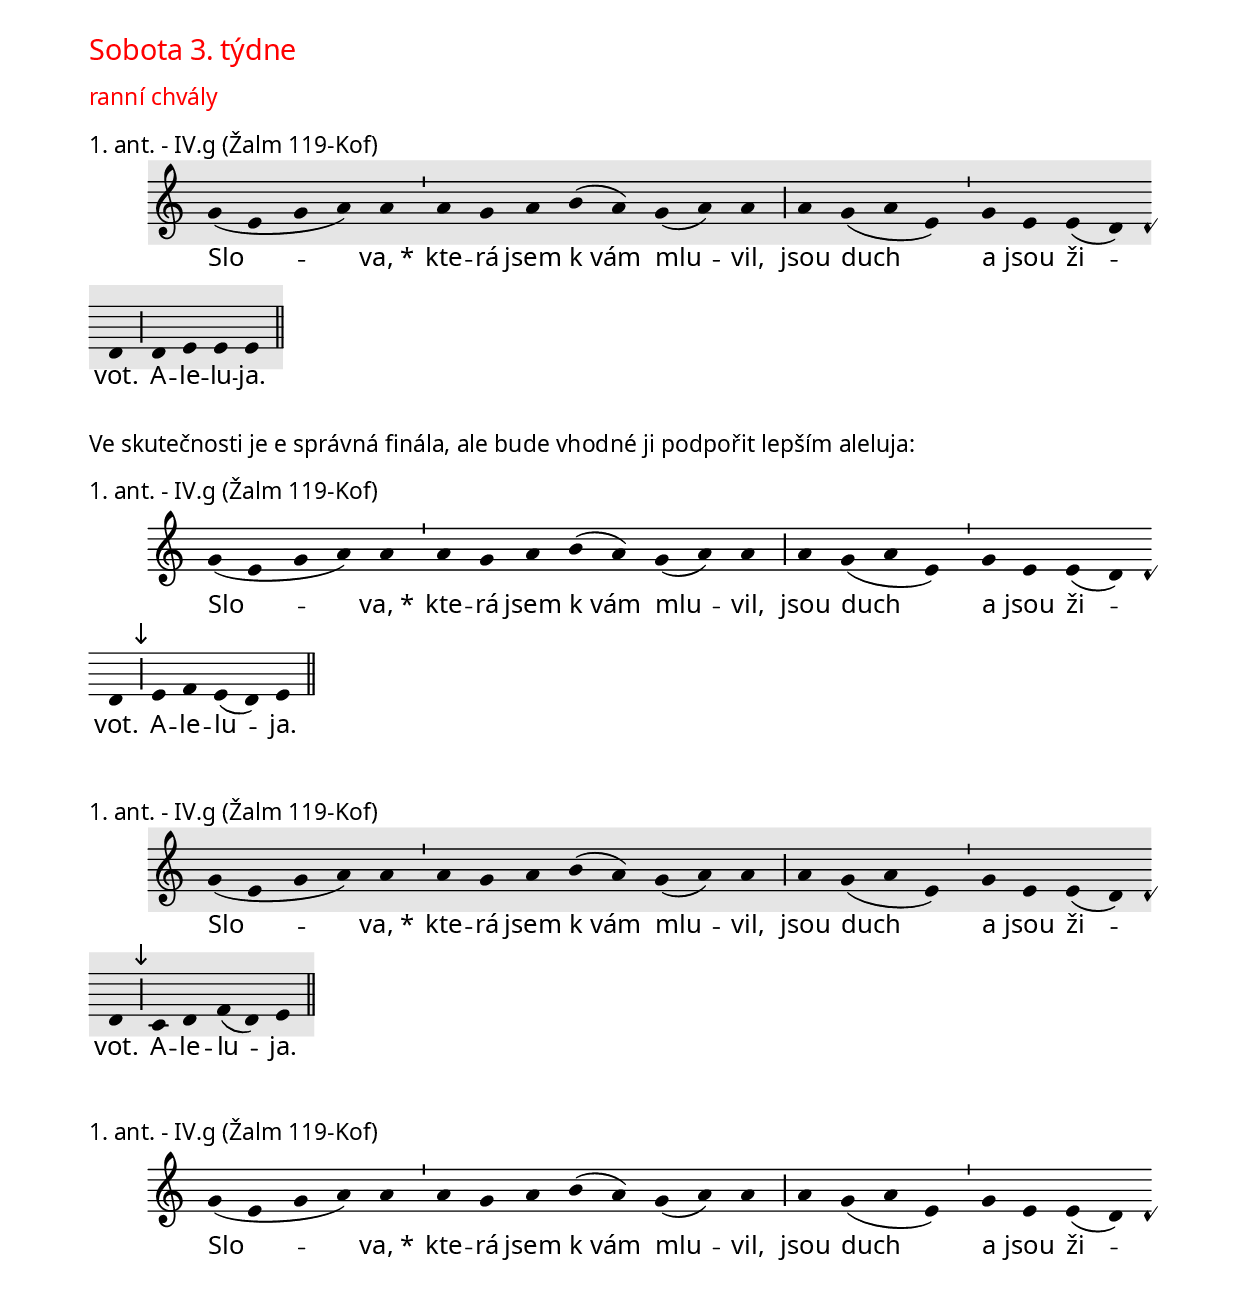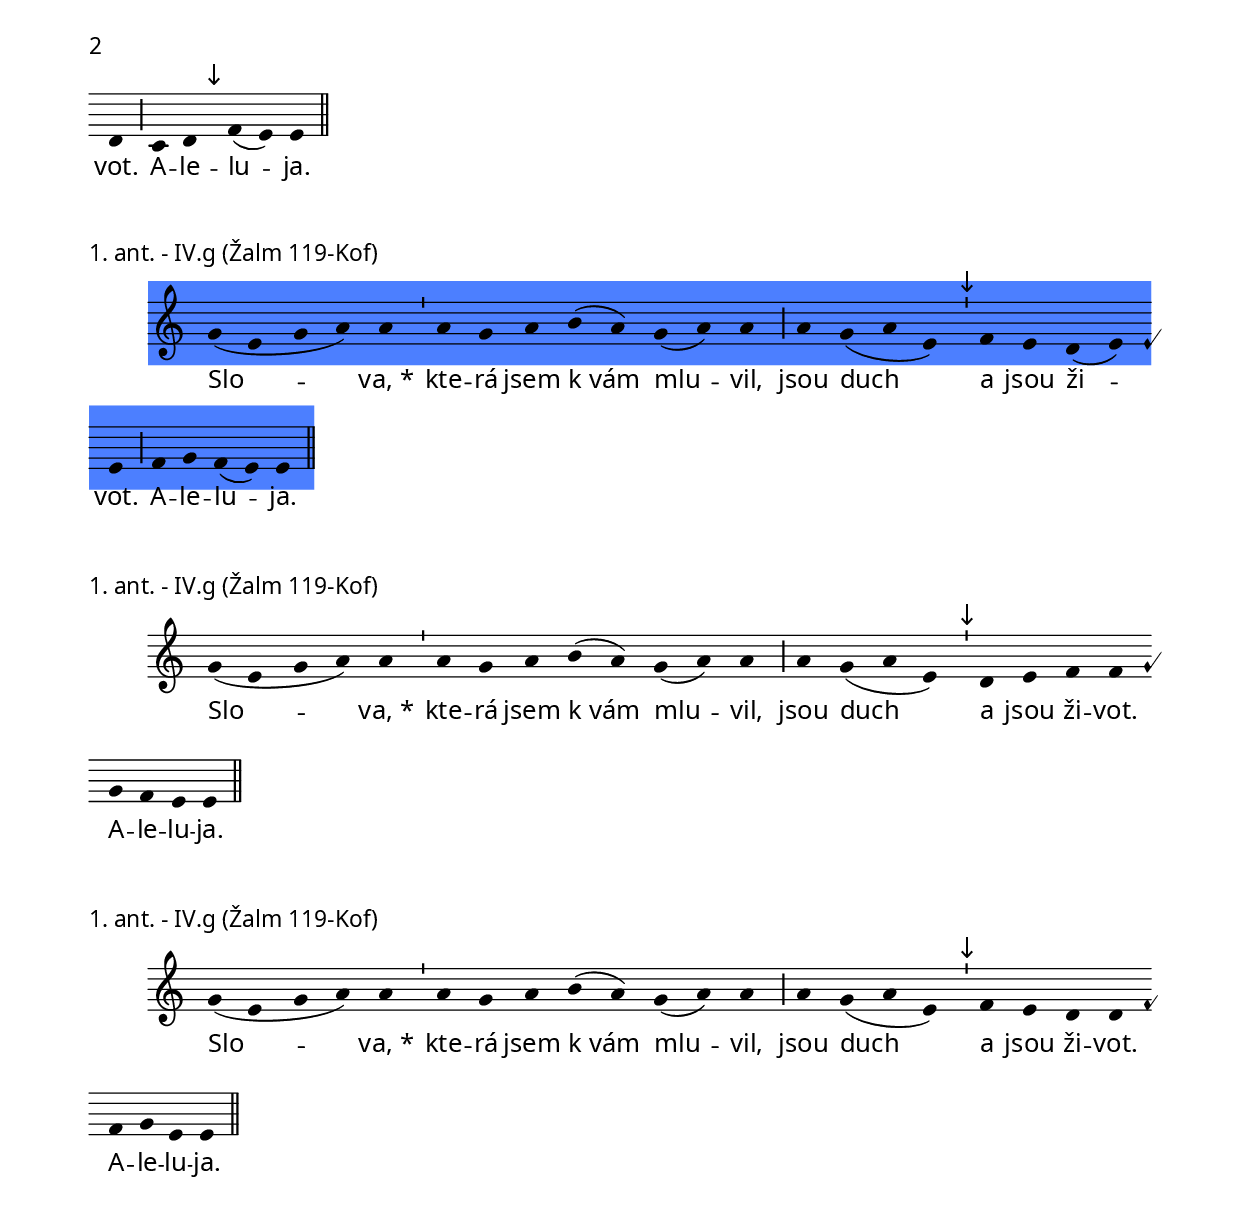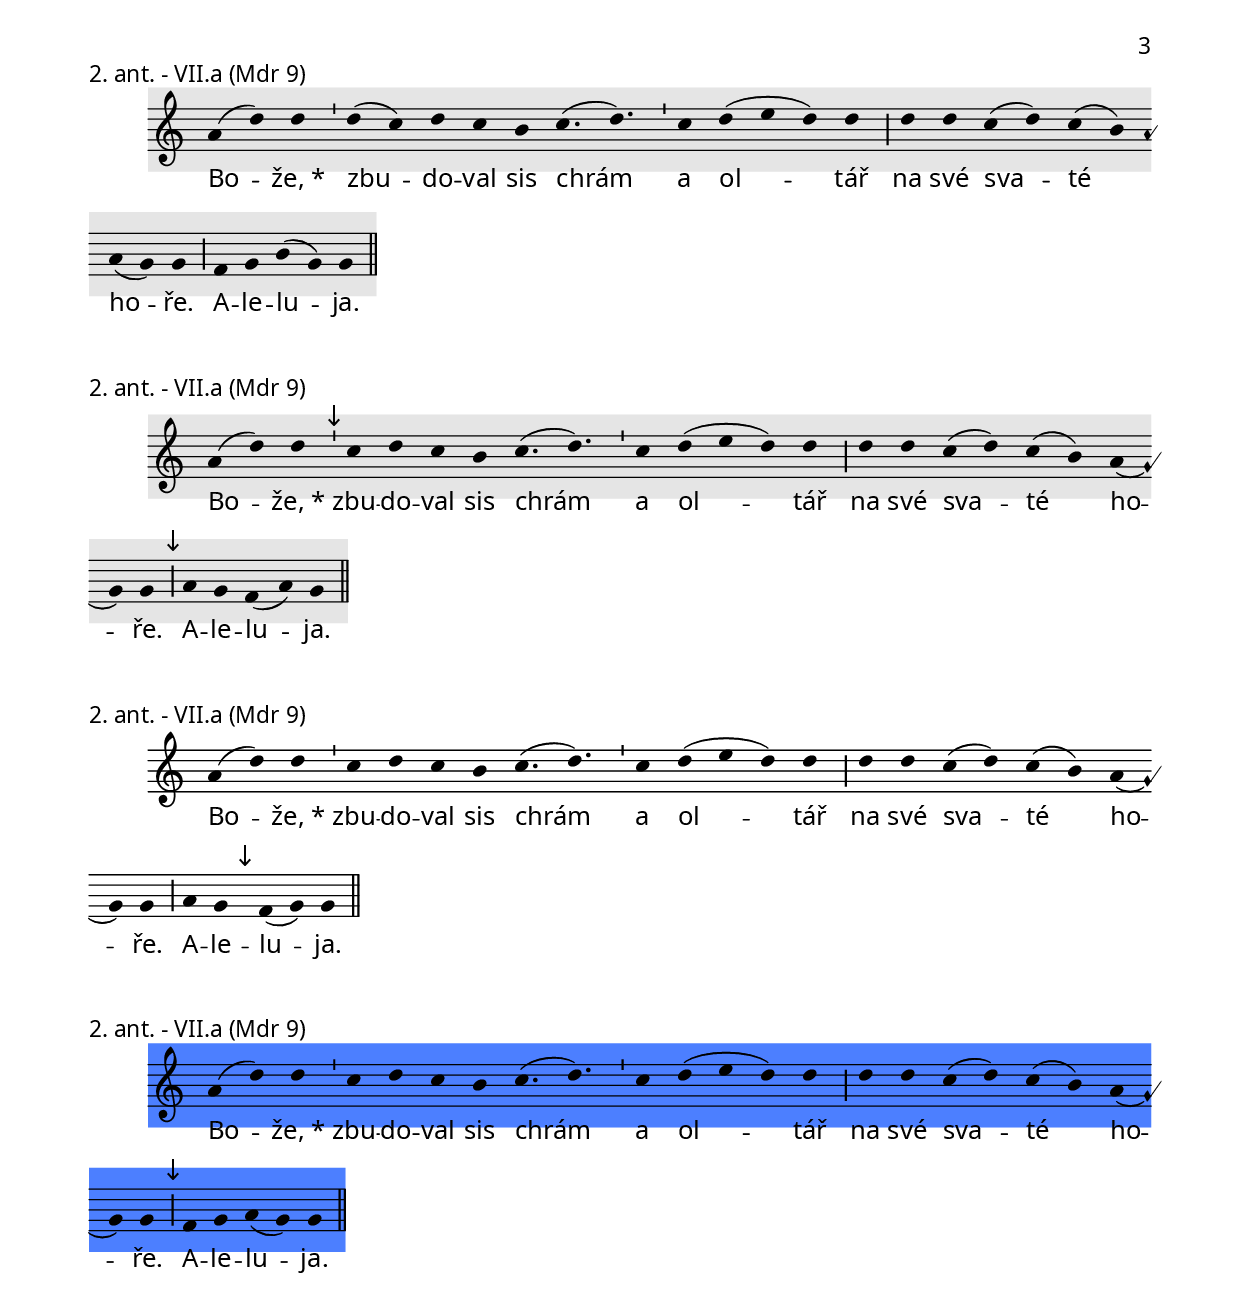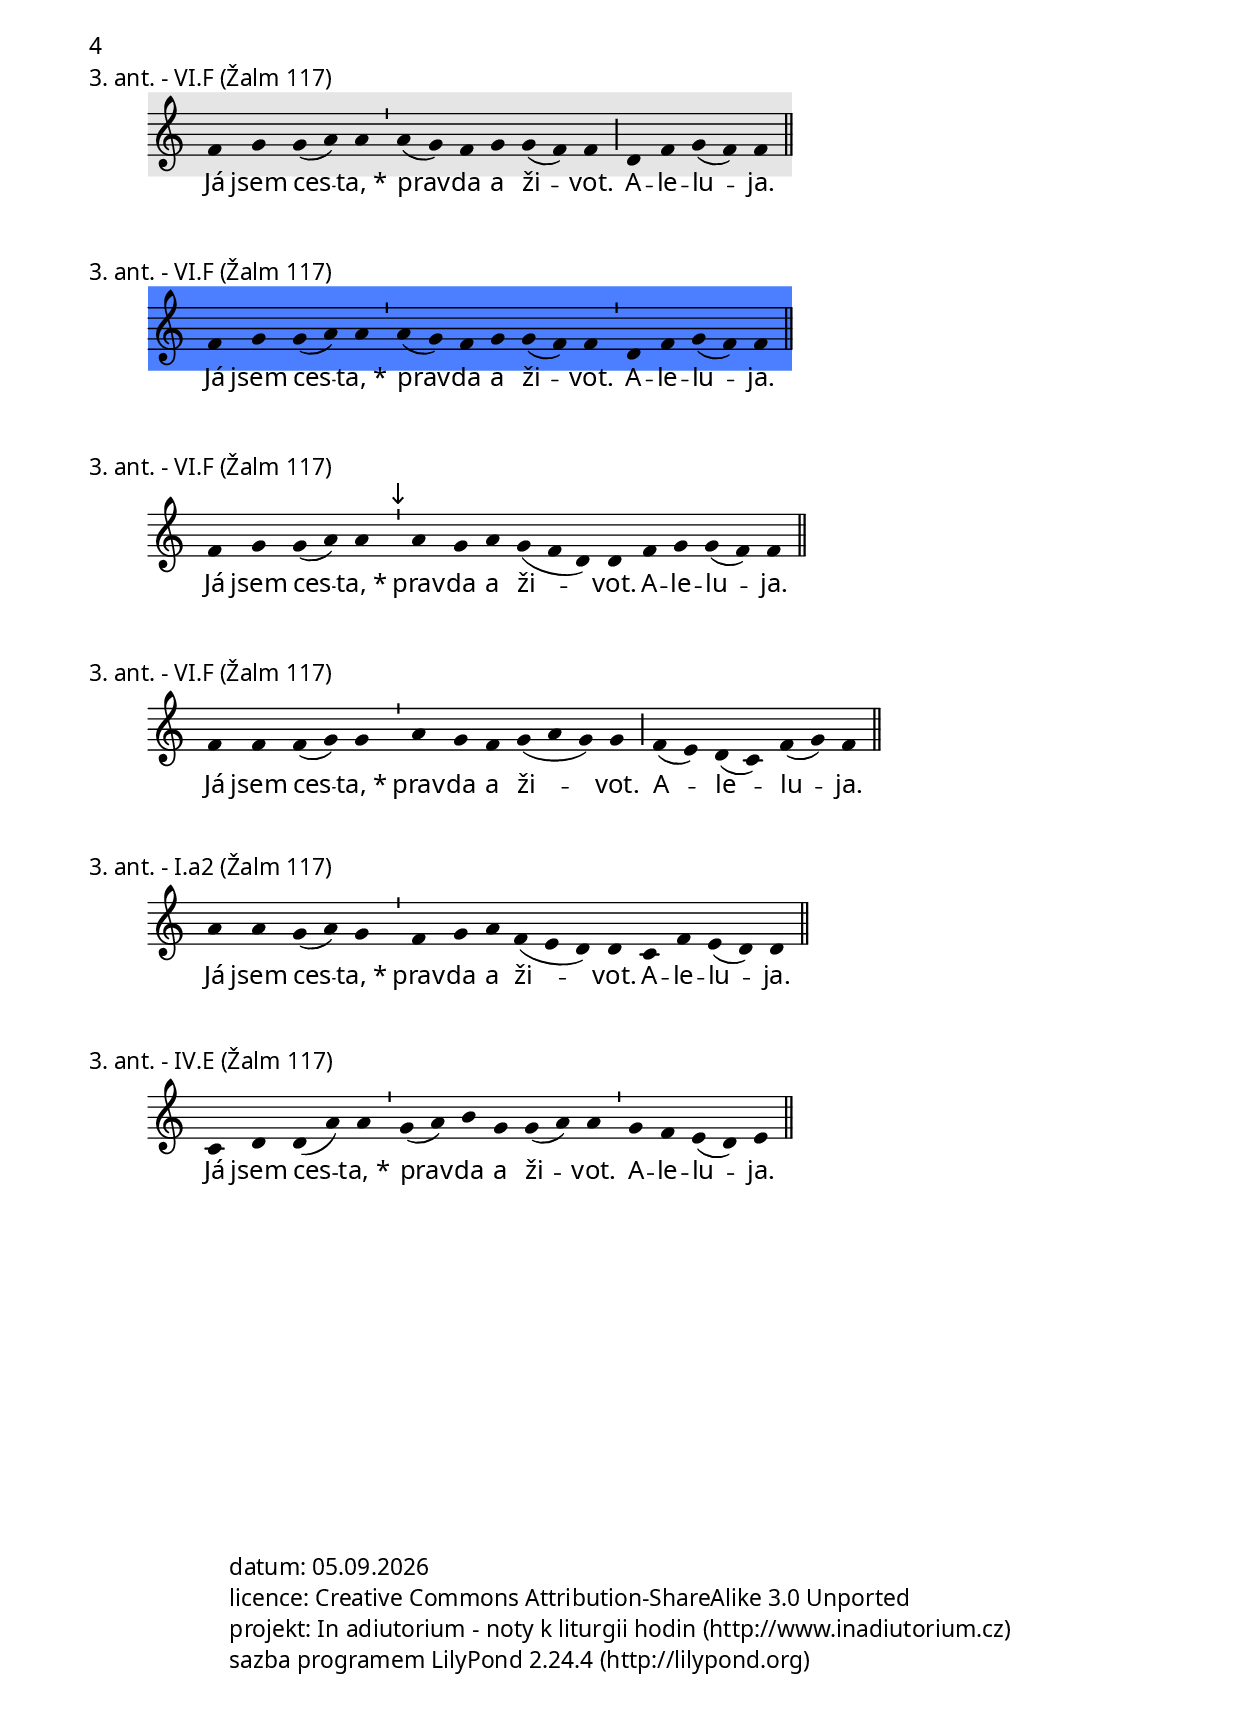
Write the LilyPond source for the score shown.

\include "../spolecne.ly"

\markup {\nadpisDen {Sobota 3. týdne}}

\markup {\nadpisHodinka {"ranní chvály"}}

\score {
  \relative c'' {
    \zvyraznovacSedy
    \choralniRezim
    g4( e g a) a \barMin a g a b( a) g( a) a \barMaior
    a g( a e) \barMin g e e( d) d \barMaior
    d e e e \barFinalis
  }
  \addlyrics {
    Slo -- va,_* kte -- rá jsem k_vám mlu -- vil,
    jsou duch a jsou ži -- vot.
    A -- le -- lu -- ja.
  }
  \header {
    quid = "1. ant."
    modus = "IV"
    differentia = "g"
    psalmus = "Žalm 119-Kof"
    id = "rch-a1"
    placet = "? tady si nejsem jist pravou finálou"
    piece = \markup {\sestavTitulek}
  }
}

\markup\justify{
  Ve skutečnosti je e správná finála, ale bude vhodné ji podpořit
  lepším aleluja:
}

\score {
  \relative c'' {
    \choralniRezim
    g4( e g a) a \barMin
    a g a b( a) g( a) a \barMaior
    a g( a e) \barMin
    g e e( d) d \barMaior
    \mark\sipka e f e( d) e \barFinalis
  }
  \addlyrics {
    Slo -- va,_*
    kte -- rá jsem k_vám mlu -- vil,
    jsou duch
    a jsou ži -- vot.
    A -- le -- lu -- ja.
  }
  \header {
    quid = "1. ant."
    modus = "IV"
    differentia = "g"
    psalmus = "Žalm 119-Kof"
    id = "rch-a1"
    piece = \markup {\sestavTitulek}
  }
}

\score {
  \relative c'' {
    \zvyraznovacSedy
    \choralniRezim
    g4( e g a) a \barMin
    a g a b( a) g( a) a \barMaior
    a g( a e) \barMin
    g e e( d) d \barMaior
    \mark\sipka c d f( d) e \barFinalis
  }
  \addlyrics {
    Slo -- va,_*
    kte -- rá jsem k_vám mlu -- vil,
    jsou duch
    a jsou ži -- vot.
    A -- le -- lu -- ja.
  }
  \header {
    quid = "1. ant."
    modus = "IV"
    differentia = "g"
    psalmus = "Žalm 119-Kof"
    id = "rch-a1"
    piece = \markup {\sestavTitulek}
  }
}

\score {
  \relative c'' {
    \choralniRezim
    g4( e g a) a \barMin
    a g a b( a) g( a) a \barMaior
    a g( a e) \barMin
    g e e( d) d \barMaior
    c d \mark\sipka f( e) e \barFinalis
  }
  \addlyrics {
    Slo -- va,_*
    kte -- rá jsem k_vám mlu -- vil,
    jsou duch
    a jsou ži -- vot.
    A -- le -- lu -- ja.
  }
  \header {
    quid = "1. ant."
    modus = "IV"
    differentia = "g"
    psalmus = "Žalm 119-Kof"
    id = "rch-a1"
    piece = \markup {\sestavTitulek}
  }
}

\score {
  \relative c'' {
    \zvyraznovacModry
    \choralniRezim
    g4( e g a) a \barMin
    a g a b( a) g( a) a \barMaior
    a g( a e) \barMin
    \mark\sipka f e d( e) e \barMaior
    f g f( e) e \barFinalis
  }
  \addlyrics {
    Slo -- va,_*
    kte -- rá jsem k_vám mlu -- vil,
    jsou duch
    a jsou ži -- vot.
    A -- le -- lu -- ja.
  }
  \header {
    quid = "1. ant."
    modus = "IV"
    differentia = "g"
    psalmus = "Žalm 119-Kof"
    id = "rch-a1"
    piece = \markup {\sestavTitulek}
  }
}

\score {
  \relative c'' {
    \choralniRezim
    g4( e g a) a \barMin
    a g a b( a) g( a) a \barMaior
    a g( a e) \barMin
    \mark\sipka d e f f
    g f e e \barFinalis
  }
  \addlyrics {
    Slo -- va,_*
    kte -- rá jsem k_vám mlu -- vil,
    jsou duch
    a jsou ži -- vot.
    A -- le -- lu -- ja.
  }
  \header {
    quid = "1. ant."
    modus = "IV"
    differentia = "g"
    psalmus = "Žalm 119-Kof"
    id = "rch-a1"
    piece = \markup {\sestavTitulek}
  }
}

\score {
  \relative c'' {
    \choralniRezim
    g4( e g a) a \barMin
    a g a b( a) g( a) a \barMaior
    a g( a e) \barMin
    \mark\sipka f e d d
    f g e e \barFinalis
  }
  \addlyrics {
    Slo -- va,_*
    kte -- rá jsem k_vám mlu -- vil,
    jsou duch
    a jsou ži -- vot.
    A -- le -- lu -- ja.
  }
  \header {
    quid = "1. ant."
    modus = "IV"
    differentia = "g"
    psalmus = "Žalm 119-Kof"
    id = "rch-a1"
    piece = \markup {\sestavTitulek}
  }
}

\pageBreak

\score {
  \relative c'' {
    \zvyraznovacSedy
    \choralniRezim
    a4( d) d \barMin
    d( c) d c b c4.( d) \barMin c4 d( e d) d \barMaior
    d d c( d) c( b) a( g) g \barMaior
    f g b( g) g \barFinalis
  }
  \addlyrics {
    Bo -- že,_*
    zbu -- do -- val sis chrám a ol -- tář
    na své sva -- té ho -- ře.
    A -- le -- lu -- ja.
  }
  \header {
    quid = "2. ant."
    modus = "VII"
    differentia = "a"
    psalmus = "Mdr 9"
    id = "rch-a2"
    piece = \markup {\sestavTitulek}
  }
}

\score {
  \relative c'' {
    \zvyraznovacSedy
    \choralniRezim
    a4( d) d \barMin
    \mark\sipka c d c b c4.( d) \barMin c4 d( e d) d \barMaior
    d d c( d) c( b) a( g) g \barMaior
    \mark\sipka a g f( a) g \barFinalis
  }
  \addlyrics {
    Bo -- že,_*
    zbu -- do -- val sis chrám a ol -- tář
    na své sva -- té ho -- ře.
    A -- le -- lu -- ja.
  }
  \header {
    quid = "2. ant."
    modus = "VII"
    differentia = "a"
    psalmus = "Mdr 9"
    id = "rch-a2"
    piece = \markup {\sestavTitulek}
  }
}

\score {
  \relative c'' {
    \choralniRezim
    a4( d) d \barMin
    c d c b c4.( d) \barMin c4 d( e d) d \barMaior
    d d c( d) c( b) a( g) g \barMaior
    a g \mark\sipka f( g) g \barFinalis
  }
  \addlyrics {
    Bo -- že,_*
    zbu -- do -- val sis chrám a ol -- tář
    na své sva -- té ho -- ře.
    A -- le -- lu -- ja.
  }
  \header {
    quid = "2. ant."
    modus = "VII"
    differentia = "a"
    psalmus = "Mdr 9"
    id = "rch-a2"
    piece = \markup {\sestavTitulek}
  }
}

\score {
  \relative c'' {
    \zvyraznovacModry
    \choralniRezim
    a4( d) d \barMin
    c d c b c4.( d) \barMin c4 d( e d) d \barMaior
    d d c( d) c( b) a( g) g \barMaior
    \mark\sipka f g a( g) g \barFinalis
  }
  \addlyrics {
    Bo -- že,_*
    zbu -- do -- val sis chrám a ol -- tář
    na své sva -- té ho -- ře.
    A -- le -- lu -- ja.
  }
  \header {
    quid = "2. ant."
    modus = "VII"
    differentia = "a"
    psalmus = "Mdr 9"
    id = "rch-a2"
    piece = \markup {\sestavTitulek}
  }
}

\pageBreak

\score {
  \relative c' {
    \zvyraznovacSedy
    \choralniRezim
    f4 g g( a) a \barMin a( g) f g g( f) f \barMaior
    d f g( f) f \barFinalis
  }
  \addlyrics {
    Já jsem ces -- ta,_* prav -- da a ži -- vot.
    A -- le -- lu -- ja.
  }
  \header {
    quid = "3. ant."
    modus = "VI"
    differentia = "F"
    psalmus = "Žalm 117"
    id = "rch-a3"
    placet = "~"
    piece = \markup {\sestavTitulek}
  }
}

\score {
  \relative c' {
    \zvyraznovacModry
    \choralniRezim
    f4 g g( a) a \barMin a( g) f g g( f) f \barMin
    d f g( f) f \barFinalis
  }
  \addlyrics {
    Já jsem ces -- ta,_* prav -- da a ži -- vot.
    A -- le -- lu -- ja.
  }
  \header {
    quid = "3. ant."
    modus = "VI"
    differentia = "F"
    psalmus = "Žalm 117"
    id = "rch-a3"
    placet = "~"
    piece = \markup {\sestavTitulek}
  }
}

\score {
  \relative c' {
    \choralniRezim
    f4 g g( a) a \barMin \mark\sipka a g a g( f d) d
    f g g( f) f \barFinalis
  }
  \addlyrics {
    Já jsem ces -- ta,_* prav -- da a ži -- vot.
    A -- le -- lu -- ja.
  }
  \header {
    quid = "3. ant."
    modus = "VI"
    differentia = "F"
    psalmus = "Žalm 117"
    id = "rch-a3"
    piece = \markup {\sestavTitulek}
  }
}

\score {
  \relative c' {
    \choralniRezim
    f4 f f( g) g \barMin a g f g( a g) g \barMaior
    f( e) d( c) f( g) f \barFinalis
  }
  \addlyrics {
    Já jsem ces -- ta,_* prav -- da a ži -- vot.
    A -- le -- lu -- ja.
  }
  \header {
    quid = "3. ant."
    modus = "VI"
    differentia = "F"
    psalmus = "Žalm 117"
    id = "rch-a3"
    piece = \markup {\sestavTitulek}
  }
}

\score {
  \relative c'' {
    \choralniRezim
    a4 a g( a) g \barMin f g a f( e d) d
    c f e( d) d \barFinalis
  }
  \addlyrics {
    Já jsem ces -- ta,_* prav -- da a ži -- vot.
    A -- le -- lu -- ja.
  }
  \header {
    quid = "3. ant."
    modus = "I"
    differentia = "a2"
    psalmus = "Žalm 117"
    id = "rch-a3"
    piece = \markup {\sestavTitulek}
  }
}

\score {
  \relative c' {
    \choralniRezim
    c4 d d( a') a \barMin g( a) b g g( a) a \barMin
    g f e( d) e \barFinalis
  }
  \addlyrics {
    Já jsem ces -- ta,_* prav -- da a ži -- vot.
    A -- le -- lu -- ja.
  }
  \header {
    quid = "3. ant."
    modus = "IV"
    differentia = "E"
    psalmus = "Žalm 117"
    id = "rch-a3"
    piece = \markup {\sestavTitulek}
  }
}